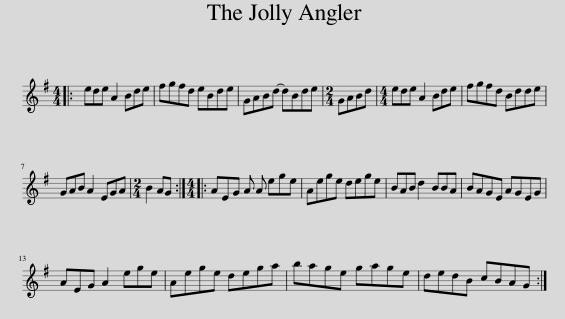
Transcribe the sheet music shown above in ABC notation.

X:1
L:1/8
M:4/4
I:linebreak $
K:G
V:1 treble
V:1
|: ede A2 Bde | fgfd eBde | GABd- dBde |[M:2/4] GABd |[M:4/4] ede A2 Bde | %5
 fgfd Bdde |$ GAB A2 EGA |[M:2/4] B2 AG ::[M:4/4] AEG A A ege | Aege dege | %10
 BAB d2 BBA | BAGE AGEG |$ AEG A2 ege | Aege dega | bage gage | %15
 dedB cBAG :| %16
